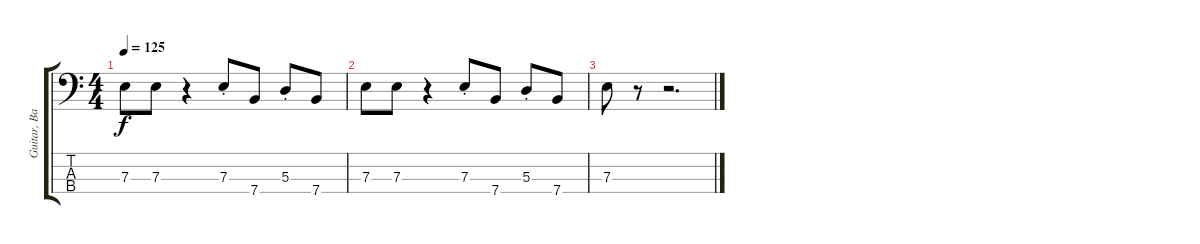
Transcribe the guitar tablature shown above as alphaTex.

\track ("Guitar, Bass" "Guitar, Ba") {instrument electricbasspick}
\staff {score tabs}
\tuning (G2 D2 A1 E1) {hide}
\ts (4 4)
\tempo 125
\clef f4
\ks c
7.3.8{dy f} 7.3.8 r.4 7.3{st}.8 7.4.8 5.3{st}.8 7.4.8 |
7.3.8 7.3.8 r.4 7.3{st}.8 7.4.8 5.3{st}.8 7.4.8 |
7.3.8 r.8 r.2{d}
